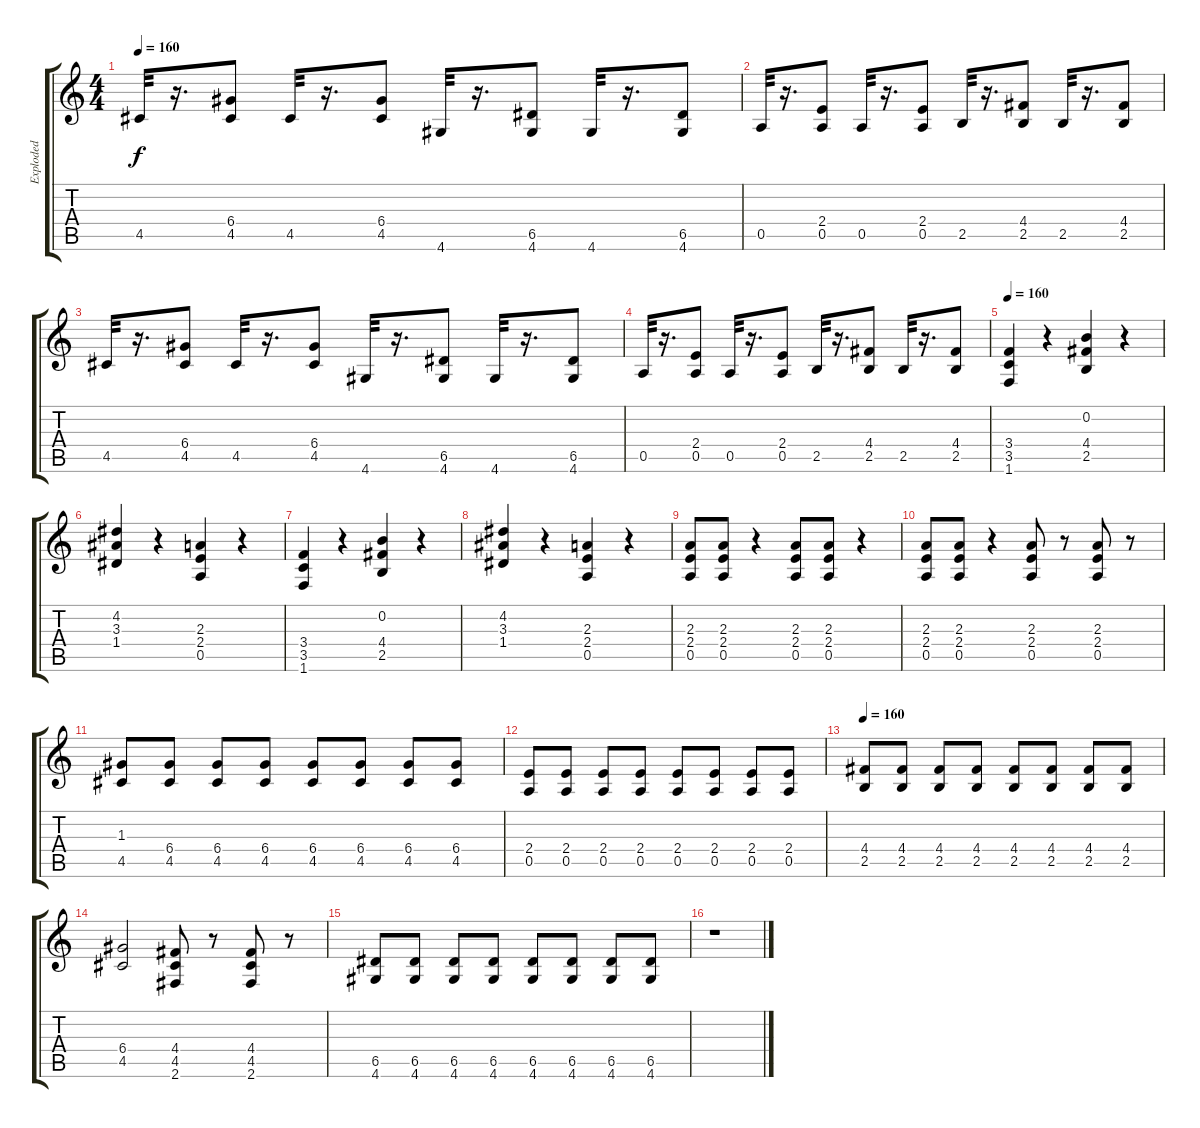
\track ("Exploded" "Exploded") {instrument distortionguitar}
\staff {score tabs}
\tuning (E4 B3 G3 D3 A2 E2) {hide}
\ts (4 4)
\tempo 160
\clef g2
\ks c
4.5.32{dy f} r.16{d} (6.4 4.5).8 4.5.32 r.16{d} (6.4 4.5).8 4.6.32 r.16{d} (6.5 4.6).8 4.6.32 r.16{d} (6.5 4.6).8 |
0.5.32 r.16{d} (2.4 0.5).8 0.5.32 r.16{d} (2.4 0.5).8 2.5.32 r.16{d} (4.4 2.5).8 2.5.32 r.16{d} (4.4 2.5).8 |
4.5.32 r.16{d} (6.4 4.5).8 4.5.32 r.16{d} (6.4 4.5).8 4.6.32 r.16{d} (6.5 4.6).8 4.6.32 r.16{d} (6.5 4.6).8 |
0.5.32 r.16{d} (2.4 0.5).8 0.5.32 r.16{d} (2.4 0.5).8 2.5.32 r.16{d} (4.4 2.5).8 2.5.32 r.16{d} (4.4 2.5).8 |
\tempo 160
(3.4 3.5 1.6).4 r.4 (0.2 4.4 2.5).4 r.4 |
(4.2 3.3 1.4).4 r.4 (2.3 2.4 0.5).4 r.4 |
(3.4 3.5 1.6).4 r.4 (0.2 4.4 2.5).4 r.4 |
(4.2 3.3 1.4).4 r.4 (2.3 2.4 0.5).4 r.4 |
(2.3 2.4 0.5).8 (2.3 2.4 0.5).8 r.4 (2.3 2.4 0.5).8 (2.3 2.4 0.5).8 r.4 |
(2.3 2.4 0.5).8 (2.3 2.4 0.5).8 r.4 (2.3 2.4 0.5).8 r.8 (2.3 2.4 0.5).8 r.8 |
(1.3 4.5).8 (6.4 4.5).8 (6.4 4.5).8 (6.4 4.5).8 (6.4 4.5).8 (6.4 4.5).8 (6.4 4.5).8 (6.4 4.5).8 |
(2.4 0.5).8 (2.4 0.5).8 (2.4 0.5).8 (2.4 0.5).8 (2.4 0.5).8 (2.4 0.5).8 (2.4 0.5).8 (2.4 0.5).8 |
\tempo 160
(4.4 2.5).8 (4.4 2.5).8 (4.4 2.5).8 (4.4 2.5).8 (4.4 2.5).8 (4.4 2.5).8 (4.4 2.5).8 (4.4 2.5).8 |
(6.4 4.5).2 (4.4 4.5 2.6).8 r.8 (4.4 4.5 2.6).8 r.8 |
(6.5 4.6).8 (6.5 4.6).8 (6.5 4.6).8 (6.5 4.6).8 (6.5 4.6).8 (6.5 4.6).8 (6.5 4.6).8 (6.5 4.6).8 |
r.1
